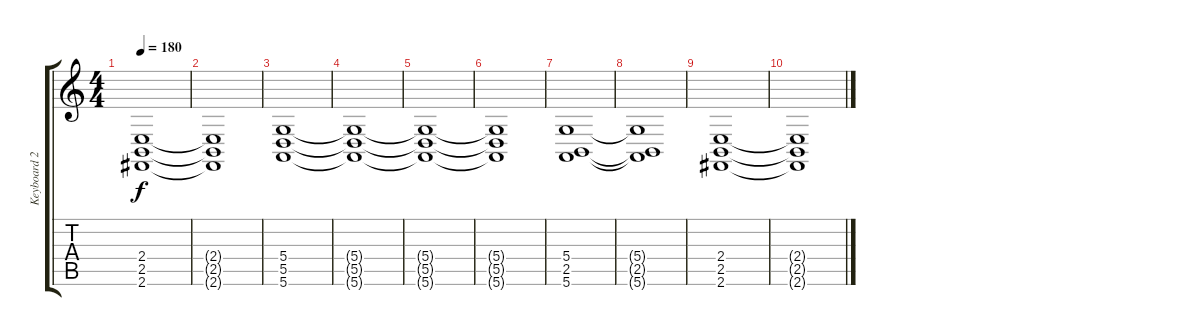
\track ("Keyboard 2" "Keyboard 2") {instrument choiraahs}
\staff {score tabs}
\tuning (E4 B3 G3 D3 A2 E2) {hide}
\ts (4 4)
\tempo 180
\clef g2
\ks c
(2.4 2.5 2.6).1{dy f} |
(2.4{t} 2.5{t} 2.6{t}).1 |
(5.4 5.5 5.6).1 |
(5.4{t} 5.5{t} 5.6{t}).1 |
(5.4{t} 5.5{t} 5.6{t}).1 |
(5.4{t} 5.5{t} 5.6{t}).1 |
(5.4 2.5 5.6).1 |
(5.4{t} 2.5{t} 5.6{t}).1 |
(2.4 2.5 2.6).1 |
(2.4{t} 2.5{t} 2.6{t}).1
